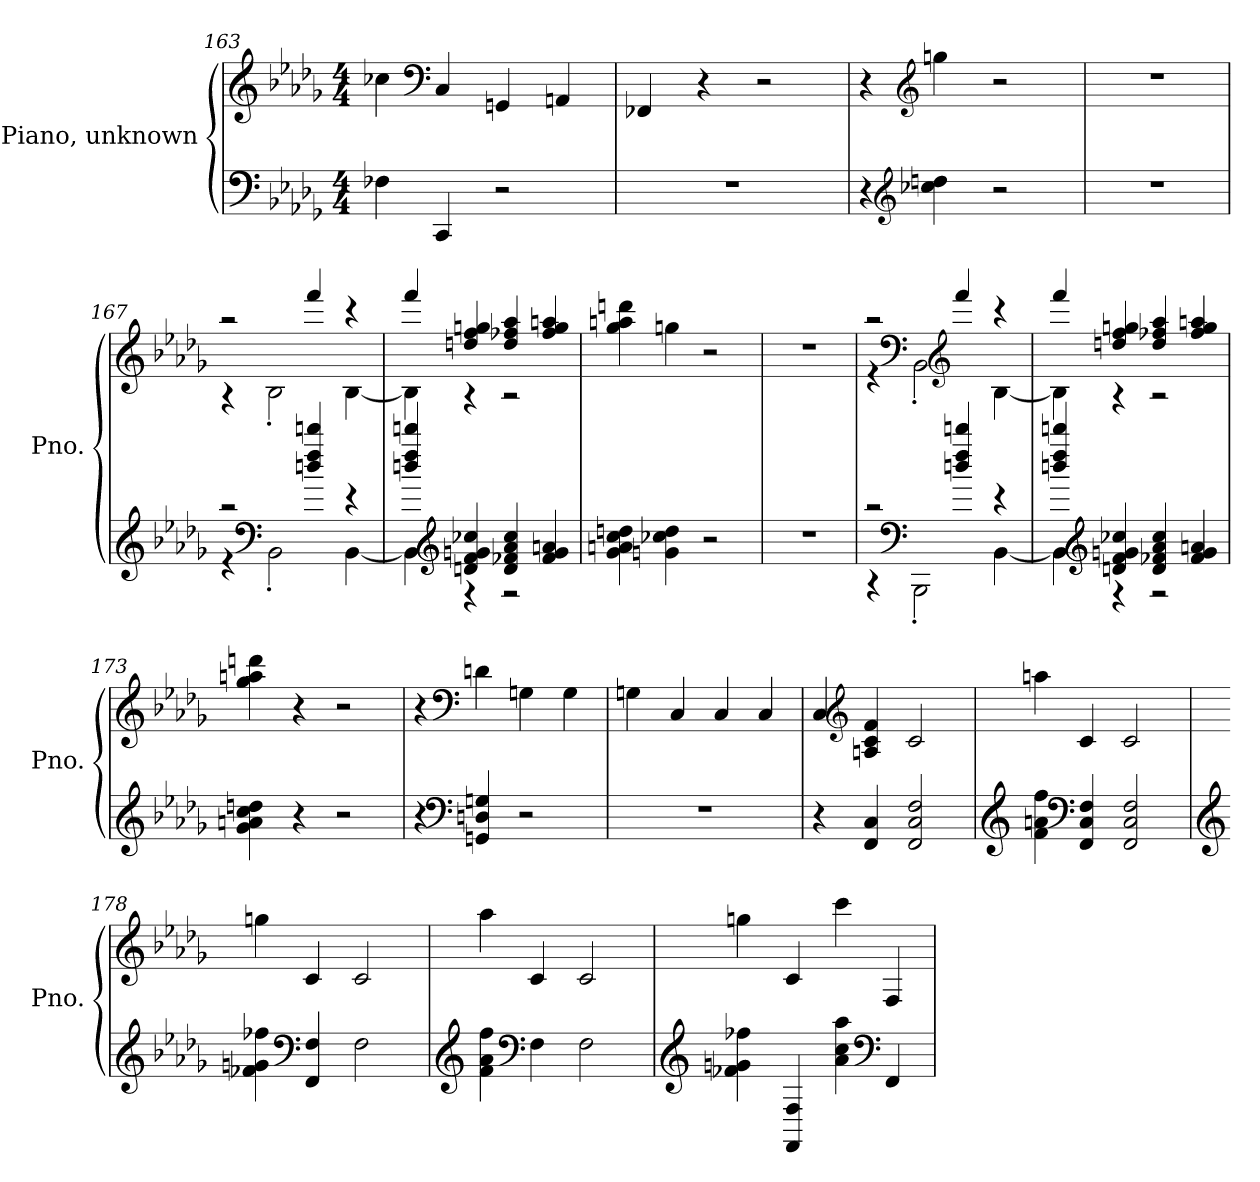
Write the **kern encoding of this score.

**kern	**kern
*part1	*part1
*staff2	*staff1
*I"Piano, unknown	*
*I'Pno.	*
*clefF4	*clefG2
*k[b-e-a-d-g-]	*k[b-e-a-d-g-]
*M4/4	*M4/4
=163	=163
4F-X\	4cc-X\
*	*clefF4
4CC/	4C/
2r	4GGn/
.	4AAn/
=164	=164
1r	4FF-X/
.	4r
.	2r
=165	=165
4r	4r
*clefG2	*clefG2
4cc-X\ 4ddn\	4ggn\
2r	2r
=166	=166
1r	1r
=167	=167
*^	*^
2r	4r	2r	4r
*clefF4	*	*	*
.	2BB-'\	.	2B-'\
4ddn/ 4ff/ 4dddn/	.	4fff/	.
4r	[4BB-\	4r	[4B-\
!!LO:LB:g=z	!!
=168	=168	=168	=168
4ddn/ 4ff/ 4dddn/	4BB-\]	4fff/	4B-\]
*clefG2	*	*	*
4dn/ 4f/ 4gn/ 4cc-X/	4r	4ddn/ 4ff/ 4ggn/	4r
4d/ 4f-X/ 4a-/ 4cc-/	2r	4dd/ 4ff-X/ 4aa-/	2r
4f-/ 4g/ 4an/	.	4ff-/ 4gg/ 4aan/	.
*v	*v	*	*
*	*v	*v
=169	=169
4g-\ 4an\ 4cc\ 4ddn\	4gg-\ 4aan\ 4dddn\
4gn\ 4cc-X\ 4dd\	4ggn\
2r	2r
=170	=170
1r	1r
=171	=171
*^	*^
2r	4r	2r	4r
*clefF4	*	*clefF4	*
.	2BBB-'\	.	2BB-'\
*	*	*clefG2	*
4ddn/ 4ff/ 4dddn/	.	4fff/	.
4r	[4BB-\	4r	[4B-\
=172	=172	=172	=172
4ddn/ 4ff/ 4dddn/	4BB-\]	4fff/	4B-\]
*clefG2	*	*	*
4dn/ 4f/ 4gn/ 4cc-X/	4r	4ddn/ 4ff/ 4ggn/	4r
4d/ 4f-X/ 4a-/ 4cc-/	2r	4dd/ 4ff-X/ 4aa-/	2r
4f-/ 4g/ 4an/	.	4ff-/ 4gg/ 4aan/	.
*v	*v	*	*
*	*v	*v
!!LO:LB:g=z
=173	=173
4g-\ 4an\ 4cc\ 4ddn\	4gg-\ 4aan\ 4dddn\
4r	4r
2r	2r
=174	=174
4r	4r
*clefF4	*clefF4
4GGn/ 4Dn/ 4Gn/	4dn\
2r	4Gn\
.	4G\
=175	=175
1r	4Gn\
.	4C/
.	4C/
.	4C/
=176	=176
4r	4C/
*	*clefG2
4FF/ 4C/	4An/ 4c/ 4f/
2FF/ 2C/ 2F/	2c/
=177	=177
*clefG2	*
4f\ 4an\ 4ff\	4aan\
*clefF4	*
4FF/ 4C/ 4F/	4c/
2FF/ 2C/ 2F/	2c/
!!LO:LB:g=z
=178	=178
*clefG2	*
4f-X\ 4gn\ 4ff-X\	4ggn\
*clefF4	*
4FF/ 4F/	4c/
2F\	2c/
=179	=179
*clefG2	*
4f\ 4a-\ 4ff\	4aa-\
*clefF4	*
4F\	4c/
2F\	2c/
=180	=180
*clefG2	*
4f-X\ 4gn\ 4ff-X\	4ggn\
4FF/ 4F/	4c/
4a-\ 4cc\ 4aa-\	4ccc\
*clefF4	*
4FF/	4F/
=	=
*-	*-
